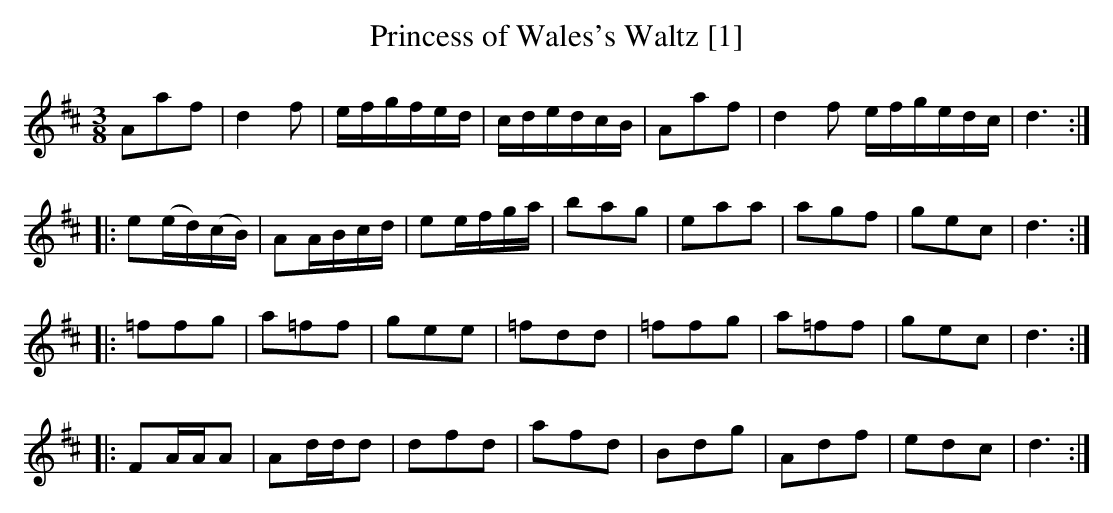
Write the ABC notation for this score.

X:1
T:Princess of Wales's Waltz [1]
M:3/8
L:1/8
K:D
Aaf|d2f|e/f/g/f/e/d/|c/d/e/d/c/B/|Aaf |d2f e/f/g/e/d/c/|d3:|
|:e(e/d/)(c/B/)|AA/B/c/d/|ee/f/g/a/|bag|eaa|agf|gec|d3:|
|:=ffg|a=ff|gee|=fdd|=ffg|a=ff|gec|d3:|
|:FA/A/A|Ad/d/d|dfd|afd|Bdg|Adf|edc|d3:|
